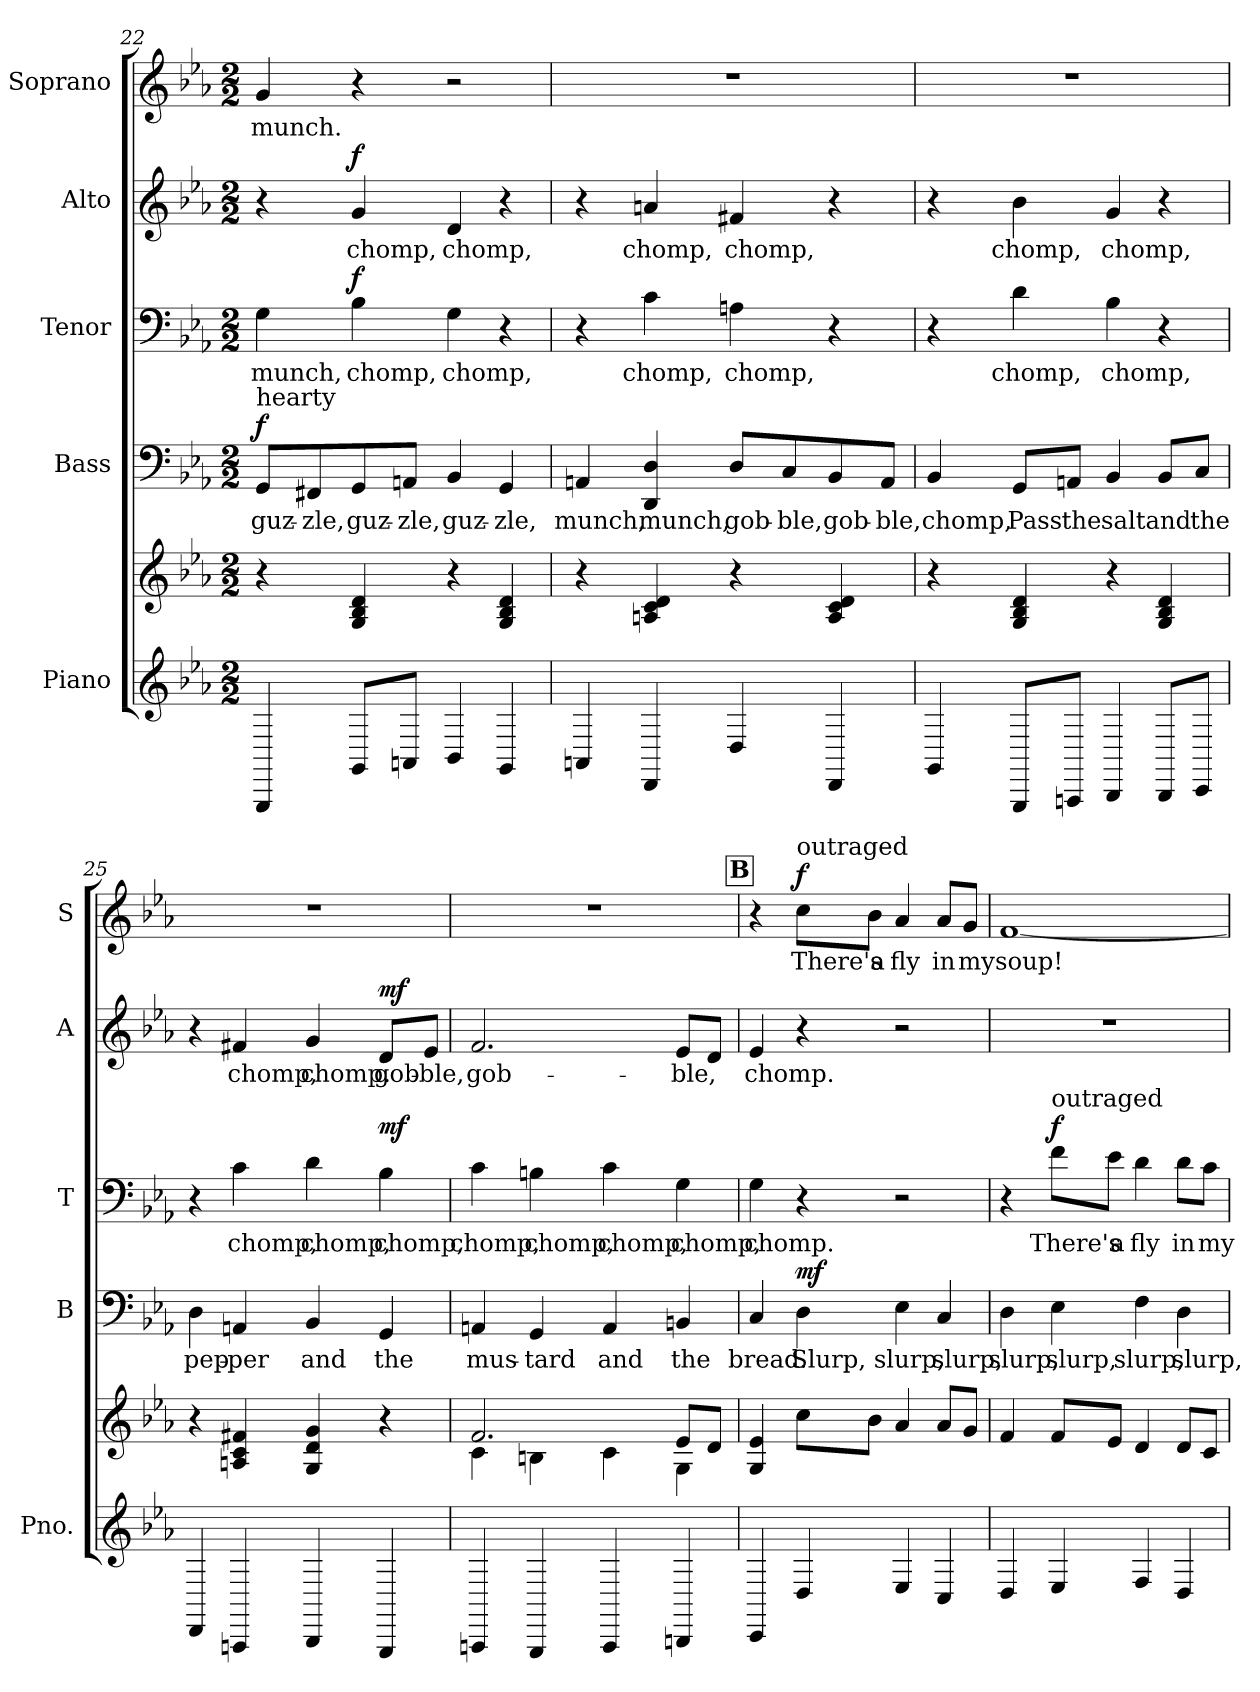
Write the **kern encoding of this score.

**kern	**kern	**kern	**text	**dynam	**kern	**text	**dynam	**kern	**text	**dynam	**kern	**text	**dynam
*part5	*part5	*part4	*part4	*part4	*part3	*part3	*part3	*part2	*part2	*part2	*part1	*part1	*part1
*staff6	*staff5	*staff4	*staff4	*staff4	*staff3	*staff3	*staff3	*staff2	*staff2	*staff2	*staff1	*staff1	*staff1
*I"Piano	*	*I"Bass	*	*	*I"Tenor	*	*	*I"Alto	*	*	*I"Soprano	*	*
*I'Pno.	*	*I'B	*	*	*I'T	*	*	*I'A	*	*	*I'S	*	*
*clefG2	*clefG2	*clefF4	*	*	*clefF4	*	*	*clefG2	*	*	*clefG2	*	*
*k[b-e-a-]	*k[b-e-a-]	*k[b-e-a-]	*	*	*k[b-e-a-]	*	*	*k[b-e-a-]	*	*	*k[b-e-a-]	*	*
*M2/2	*M2/2	*M2/2	*	*	*M2/2	*	*	*M2/2	*	*	*M2/2	*	*
=22	=22	=22	=22	=22	=22	=22	=22	=22	=22	=22	=22	=22	=22
!	!	!LO:TX:a:t=hearty	!	!	!	!	!	!	!	!	!	!	!
!	!	!	!LO:LY:b	!LO:DY:a	!	!LO:LY:b	!	!	!	!	!	!LO:LY:b	!
4GGG/	4r	8GG/L	guz-	f	4G\	munch,	.	4r	.	.	4g/	munch.	.
!	!	!	!LO:LY:b	!	!	!	!	!	!	!	!	!	!
.	.	8FF#X/	-zle,	.	.	.	.	.	.	.	.	.	.
!	!	!	!LO:LY:b	!	!	!LO:LY:b	!LO:DY:a	!	!LO:LY:b	!LO:DY:a	!	!	!
8GG/L	4G/ 4B-/ 4d/	8GG/	guz-	.	4B-\	chomp,	f	4g/	chomp,	f	4r	.	.
!	!	!	!LO:LY:b	!	!	!	!	!	!	!	!	!	!
8AAn/J	.	8AAn/J	-zle,	.	.	.	.	.	.	.	.	.	.
!	!	!	!LO:LY:b	!	!	!LO:LY:b	!	!	!LO:LY:b	!	!	!	!
4BB-/	4r	4BB-/	guz-	.	4G\	chomp,	.	4d/	chomp,	.	2r	.	.
!	!	!	!LO:LY:b	!	!	!	!	!	!	!	!	!	!
4GG/	4G/ 4B-/ 4d/	4GG/	-zle,	.	4r	.	.	4r	.	.	.	.	.
=23	=23	=23	=23	=23	=23	=23	=23	=23	=23	=23	=23	=23	=23
!	!	!	!LO:LY:b	!	!	!	!	!	!	!	!	!	!
4AAn/	4r	4AAn/	munch,	.	4r	.	.	4r	.	.	1r	.	.
!	!	!	!LO:LY:b	!	!	!LO:LY:b	!	!	!LO:LY:b	!	!	!	!
4DD/	4An/ 4c/ 4d/	4DD/ 4D/	munch,	.	4c\	chomp,	.	4an/	chomp,	.	.	.	.
!	!	!	!LO:LY:b	!	!	!LO:LY:b	!	!	!LO:LY:b	!	!	!	!
4D/	4r	8D/L	gob-	.	4An\	chomp,	.	4f#X/	chomp,	.	.	.	.
!	!	!	!LO:LY:b	!	!	!	!	!	!	!	!	!	!
.	.	8C/	-ble,	.	.	.	.	.	.	.	.	.	.
!	!	!	!LO:LY:b	!	!	!	!	!	!	!	!	!	!
4DD/	4A/ 4c/ 4d/	8BB-/	gob-	.	4r	.	.	4r	.	.	.	.	.
!	!	!	!LO:LY:b	!	!	!	!	!	!	!	!	!	!
.	.	8AA/J	-ble,	.	.	.	.	.	.	.	.	.	.
!!LO:LB:g=z
=24	=24	=24	=24	=24	=24	=24	=24	=24	=24	=24	=24	=24	=24
!	!	!	!LO:LY:b	!	!	!	!	!	!	!	!	!	!
4GG/	4r	4BB-/	chomp,	.	4r	.	.	4r	.	.	1r	.	.
!	!	!	!LO:LY:b	!	!	!LO:LY:b	!	!	!LO:LY:b	!	!	!	!
8GGG/L	4G/ 4B-/ 4d/	8GG/L	Pass	.	4d\	chomp,	.	4b-\	chomp,	.	.	.	.
!	!	!	!LO:LY:b	!	!	!	!	!	!	!	!	!	!
8AAAn/J	.	8AAn/J	the	.	.	.	.	.	.	.	.	.	.
!	!	!	!LO:LY:b	!	!	!LO:LY:b	!	!	!LO:LY:b	!	!	!	!
4BBB-/	4r	4BB-/	salt	.	4B-\	chomp,	.	4g/	chomp,	.	.	.	.
!	!	!	!LO:LY:b	!	!	!	!	!	!	!	!	!	!
8BBB-/L	4G/ 4B-/ 4d/	8BB-/L	and	.	4r	.	.	4r	.	.	.	.	.
!	!	!	!LO:LY:b	!	!	!	!	!	!	!	!	!	!
8CC/J	.	8C/J	the	.	.	.	.	.	.	.	.	.	.
=25	=25	=25	=25	=25	=25	=25	=25	=25	=25	=25	=25	=25	=25
!	!	!	!LO:LY:b	!	!	!	!	!	!	!	!	!	!
4DD/	4r	4D\	pep-	.	4r	.	.	4r	.	.	1r	.	.
!	!	!	!LO:LY:b	!	!	!LO:LY:b	!	!	!LO:LY:b	!	!	!	!
4AAAn/	4An/ 4c/ 4f#X/	4AAn/	-per	.	4c\	chomp,	.	4f#X/	chomp,	.	.	.	.
!	!	!	!LO:LY:b	!	!	!LO:LY:b	!	!	!LO:LY:b	!	!	!	!
4BBB-/	4G/ 4d/ 4g/	4BB-/	and	.	4d\	chomp,	.	4g/	chomp.	.	.	.	.
!	!	!	!LO:LY:b	!	!	!LO:LY:b	!LO:DY:a	!	!LO:LY:b	!LO:DY:a	!	!	!
4GGG/	4r	4GG/	the	.	4B-\	chomp,	mf	8d/L	gob-	mf	.	.	.
!	!	!	!	!	!	!	!	!	!LO:LY:b	!	!	!	!
.	.	.	.	.	.	.	.	8e-/J	-ble,	.	.	.	.
=26	=26	=26	=26	=26	=26	=26	=26	=26	=26	=26	=26	=26	=26
*	*^	*	*	*	*	*	*	*	*	*	*	*	*
!	!	!	!	!LO:LY:b	!	!	!LO:LY:b	!	!	!LO:LY:b	!	!	!	!
4AAAn/	2.f/	4c\	4AAn/	mus-	.	4c\	chomp,	.	2.f/	gob-	.	1r	.	.
!	!	!	!	!LO:LY:b	!	!	!LO:LY:b	!	!	!	!	!	!	!
4GGG/	.	4Bn\	4GG/	-tard	.	4Bn\	chomp,	.	.	.	.	.	.	.
!	!	!	!	!LO:LY:b	!	!	!LO:LY:b	!	!	!	!	!	!	!
4AAA/	.	4c\	4AA/	and	.	4c\	chomp,	.	.	.	.	.	.	.
!	!	!	!	!LO:LY:b	!	!	!LO:LY:b	!	!	!LO:LY:b	!	!	!	!
4BBBn/	8e-/L	4G\	4BBn/	the	.	4G\	chomp,	.	8e-/L	-ble,	.	.	.	.
.	8d/J	.	.	.	.	.	.	.	8d/J	.	.	.	.	.
*	*v	*v	*	*	*	*	*	*	*	*	*	*	*	*
!!LO:LB:g=z
!!LO:REH:place=s1:a:B:fs=14:t=B
=27	=27	=27	=27	=27	=27	=27	=27	=27	=27	=27	=27	=27	=27
!	!	!	!LO:LY:b	!	!	!LO:LY:b	!	!	!LO:LY:b	!	!	!	!
4CC/	4G/ 4e-/	4C/	bread.	.	4G\	chomp.	.	4e-/	chomp.	.	4r	.	.
!	!	!	!	!	!	!	!	!	!	!	!LO:TX:a:t=outraged	!	!
!	!	!	!LO:LY:b	!LO:DY:a	!	!	!	!	!	!	!	!LO:LY:b	!LO:DY:a
4D/	8cc\L	4D\	Slurp,	mf	4r	.	.	4r	.	.	8cc\L	There's	f
!	!	!	!	!	!	!	!	!	!	!	!	!LO:LY:b	!
.	8b-\J	.	.	.	.	.	.	.	.	.	8b-\J	a	.
!	!	!	!LO:LY:b	!	!	!	!	!	!	!	!	!LO:LY:b	!
4E-/	4a-/	4E-\	slurp,	.	2r	.	.	2r	.	.	4a-/	fly	.
!	!	!	!LO:LY:b	!	!	!	!	!	!	!	!	!LO:LY:b	!
4C/	8a-/L	4C/	slurp,	.	.	.	.	.	.	.	8a-/L	in	.
!	!	!	!	!	!	!	!	!	!	!	!	!LO:LY:b	!
.	8g/J	.	.	.	.	.	.	.	.	.	8g/J	my	.
=28	=28	=28	=28	=28	=28	=28	=28	=28	=28	=28	=28	=28	=28
!	!	!	!LO:LY:b	!	!	!	!	!	!	!	!	!LO:LY:b	!
4D/	4f/	4D\	slurp,	.	4r	.	.	1r	.	.	[1f	soup!	.
!	!	!	!	!	!LO:TX:a:t=outraged	!	!	!	!	!	!	!	!
!	!	!	!LO:LY:b	!	!	!LO:LY:b	!LO:DY:a	!	!	!	!	!	!
4E-/	8f/L	4E-\	slurp,	.	8f\L	There's	f	.	.	.	.	.	.
!	!	!	!	!	!	!LO:LY:b	!	!	!	!	!	!	!
.	8e-/J	.	.	.	8e-\J	a	.	.	.	.	.	.	.
!	!	!	!LO:LY:b	!	!	!LO:LY:b	!	!	!	!	!	!	!
4F/	4d/	4F\	slurp,	.	4d\	fly	.	.	.	.	.	.	.
!	!	!	!LO:LY:b	!	!	!LO:LY:b	!	!	!	!	!	!	!
4D/	8d/L	4D\	slurp,	.	8d\L	in	.	.	.	.	.	.	.
!	!	!	!	!	!	!LO:LY:b	!	!	!	!	!	!	!
.	8c/J	.	.	.	8c\J	my	.	.	.	.	.	.	.
=	=	=	=	=	=	=	=	=	=	=	=	=	=
*-	*-	*-	*-	*-	*-	*-	*-	*-	*-	*-	*-	*-	*-
